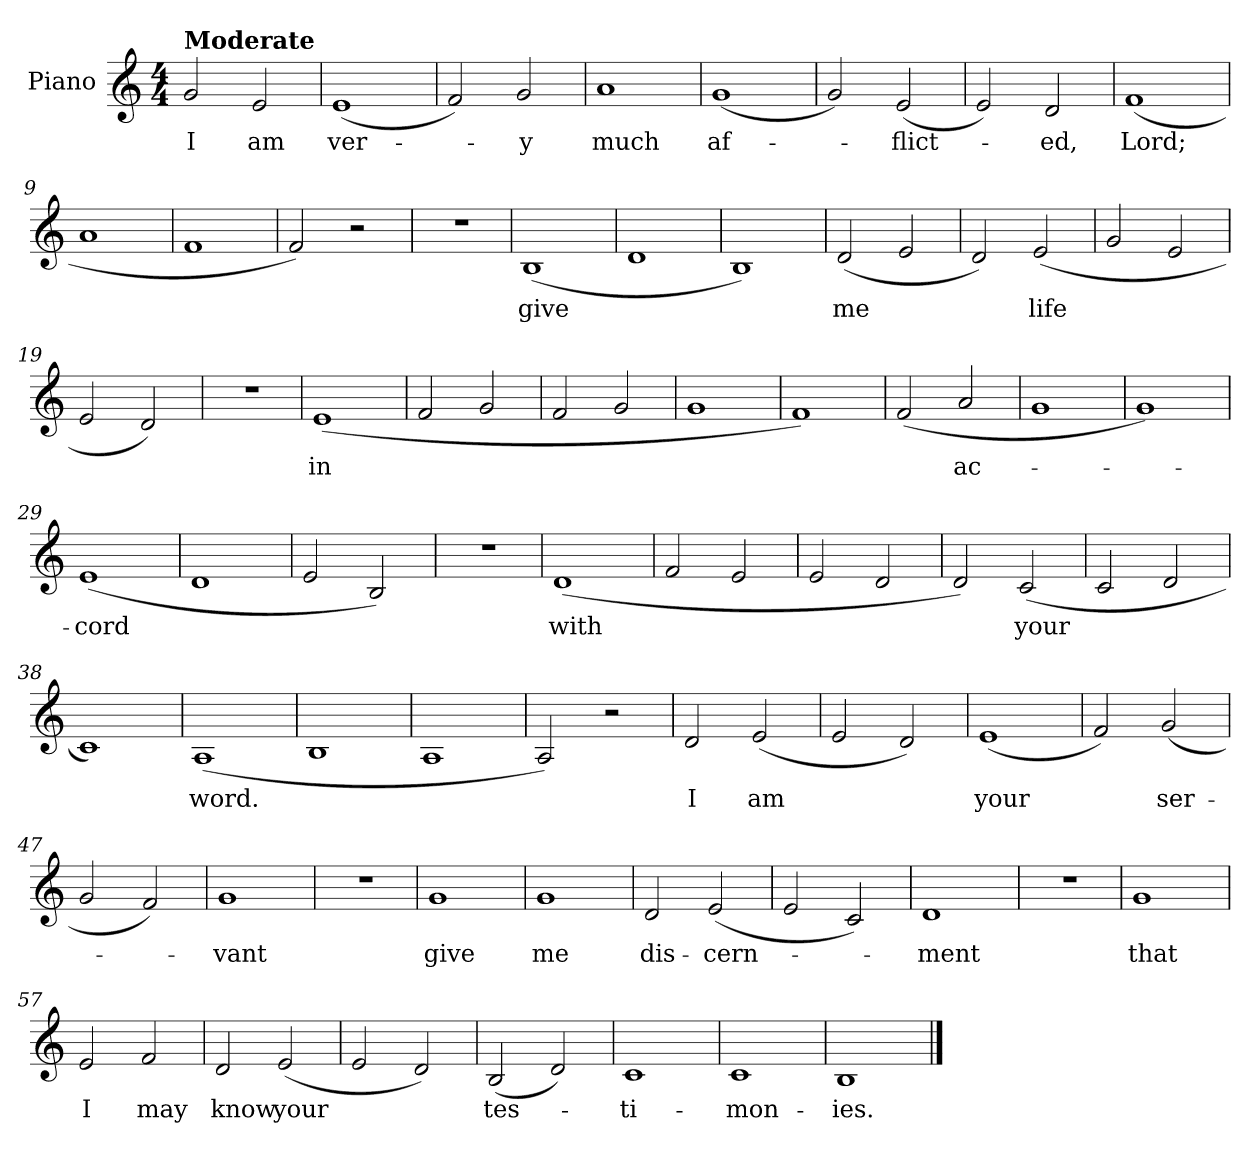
**kern	**text
*part1	*part1
*staff1	*staff1
*I"Piano	*
*I'Pno.	*
*clefG2	*
*k[]	*
*M4/4	*
*MM115	*
=1	=1
!LO:TX:a:B:t=Moderate	!
!	!LO:LY:b
2g/	I
!	!LO:LY:b
2e/	am
=2	=2
!	!LO:LY:b
(>1e	ver-
=3	=3
2f/)	.
!	!LO:LY:b
2g/	-y
=4	=4
!	!LO:LY:b
1a	much
=5	=5
!	!LO:LY:b
(<1g	af-
=6	=6
2g/)	.
!	!LO:LY:b
(<2e/	-flict-
=7	=7
2e/)	.
!	!LO:LY:b
2d/	-ed,
=8	=8
!	!LO:LY:b
(>1f	Lord;
=9	=9
1a	.
=10	=10
1f	.
=11	=11
2f/)	.
2r	.
=12	=12
1r	.
=13	=13
!	!LO:LY:b
(>1B	give
=14	=14
1d	.
=15	=15
1B)	.
!!LO:LB:g=z
=16	=16
!	!LO:LY:b
(>2d/	me
2e/	.
=17	=17
2d/)	.
!	!LO:LY:b
(>2e/	life
=18	=18
2g/	.
2e/	.
=19	=19
2e/	.
2d/)	.
=20	=20
1r	.
=21	=21
!	!LO:LY:b
(>1e	in
=22	=22
2f/	.
2g/	.
=23	=23
2f/	.
2g/	.
=24	=24
1g	.
=25	=25
1f)	.
=26	=26
(>2f/	.
!	!LO:LY:b
2a/	ac-
=27	=27
1g	.
=28	=28
1g)	.
=29	=29
!	!LO:LY:b
(<1e	-cord
=30	=30
1d	.
=31	=31
2e/	.
2B/)	.
=32	=32
1r	.
!!LO:LB:g=z
=33	=33
!	!LO:LY:b
(>1d	with
=34	=34
2f/	.
2e/	.
=35	=35
2e/	.
2d/	.
=36	=36
2d/)	.
!	!LO:LY:b
(>2c/	your
=37	=37
2c/	.
2d/	.
=38	=38
1c)	.
=39	=39
!	!LO:LY:b
(>1A	word.
=40	=40
1B	.
=41	=41
1A	.
=42	=42
2A/)	.
2r	.
=43	=43
!	!LO:LY:b
2d/	I
!	!LO:LY:b
(<2e/	am
=44	=44
2e/	.
2d/)	.
=45	=45
!	!LO:LY:b
(>1e	your
=46	=46
2f/)	.
!	!LO:LY:b
(<2g/	ser-
=47	=47
2g/	.
2f/)	.
!!LO:LB:g=z
=48	=48
!	!LO:LY:b
1g	-vant
!!LO:LB:g=z
=49	=49
1r	.
=50	=50
!	!LO:LY:b
1g	give
=51	=51
!	!LO:LY:b
1g	me
=52	=52
!	!LO:LY:b
2d/	dis-
!	!LO:LY:b
(<2e/	-cern-
=53	=53
2e/	.
2c/)	.
=54	=54
!	!LO:LY:b
1d	-ment
=55	=55
1r	.
=56	=56
!	!LO:LY:b
1g	that
=57	=57
!	!LO:LY:b
2e/	I
!	!LO:LY:b
2f/	may
=58	=58
!	!LO:LY:b
2d/	know
!	!LO:LY:b
(<2e/	your
=59	=59
2e/	.
2d/)	.
=60	=60
!	!LO:LY:b
(>2B/	tes-
2d/)	.
=61	=61
!	!LO:LY:b
1c	-ti-
=62	=62
!	!LO:LY:b
1c	-mon-
!!LO:LB:g=z
=63	=63
!	!LO:LY:b
1B	-ies.
==	==
*-	*-
